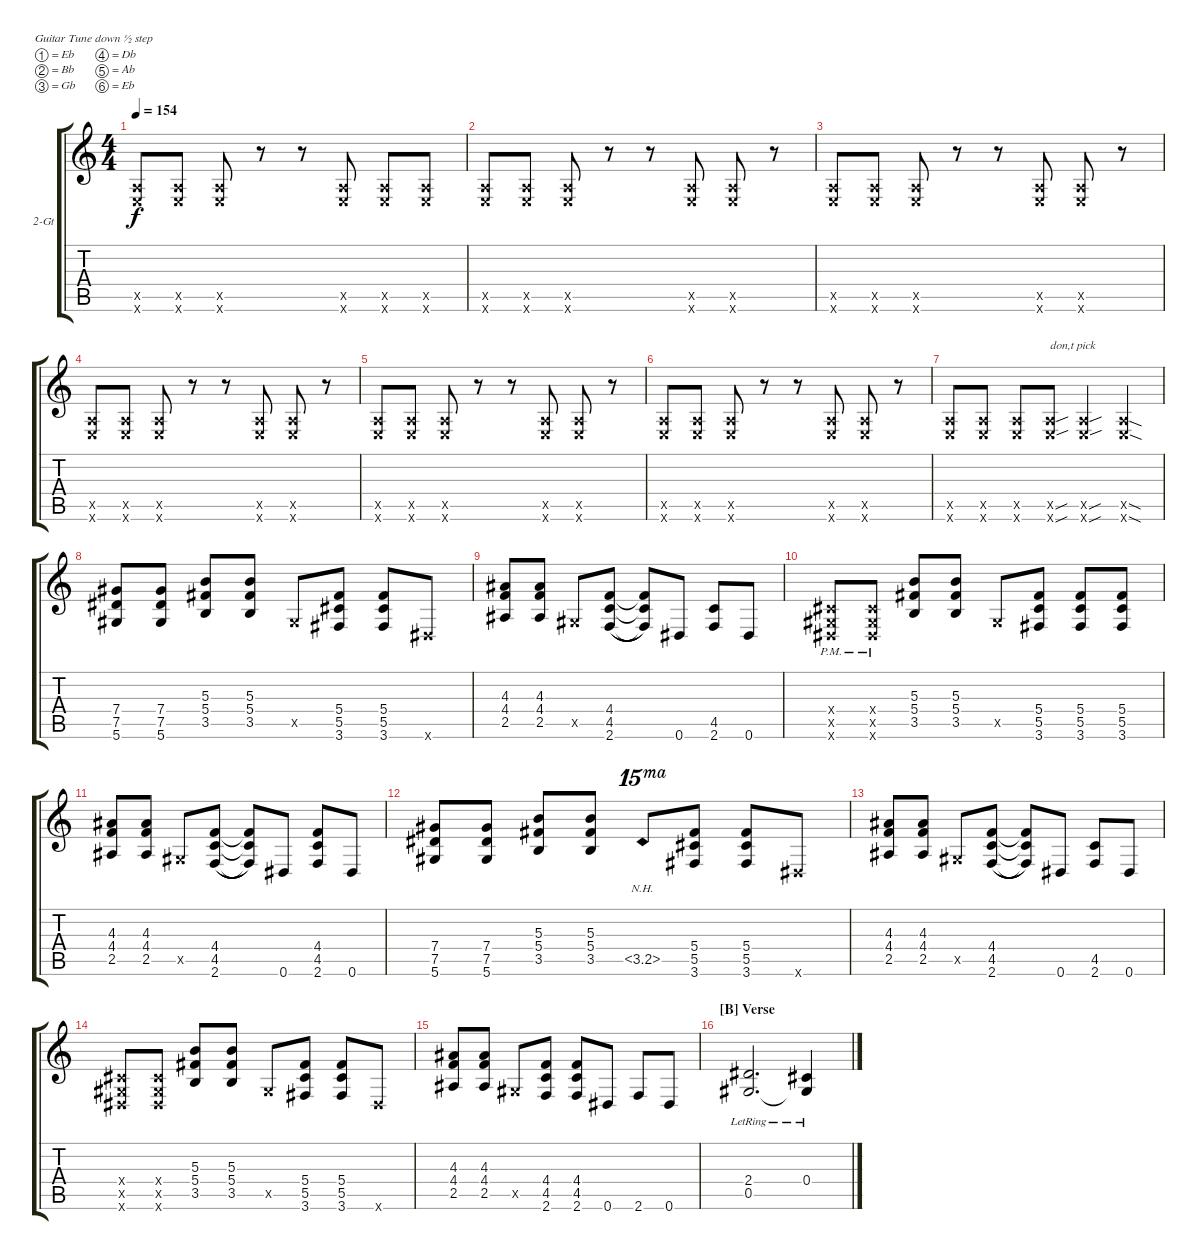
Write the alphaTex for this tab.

\defaultSystemsLayout 4
\bracketExtendMode groupsimilarinstruments
\firstSystemTrackNameOrientation horizontal
\otherSystemsTrackNameOrientation horizontal
\track ("2 Guitar" "2-Gt") {instrument distortionguitar}
\staff {score tabs}
\tuning (Eb4 Bb3 Gb3 Db3 Ab2 Eb2)
\ts (4 4)
\tempo 154
\clef g2
\scale
1.03909
\ks c
(1.6{x} 1.5{x}).8{dy f} (1.6{x} 1.5{x}).8 (1.6{x} 1.5{x}).8 r.8 r.8 (1.6{x} 1.5{x}).8 (1.6{x} 1.5{x}).8 (1.6{x} 1.5{x}).8 |
\scale
0.960908 (1.6{x} 1.5{x}).8 (1.6{x} 1.5{x}).8 (1.6{x} 1.5{x}).8 r.8 r.8 (1.6{x} 1.5{x}).8 (1.6{x} 1.5{x}).8 r.8 |
\scale
1.03909 (1.6{x} 1.5{x}).8 (1.6{x} 1.5{x}).8 (1.6{x} 1.5{x}).8 r.8 r.8 (1.6{x} 1.5{x}).8 (1.6{x} 1.5{x}).8 r.8 |
\scale
0.960908 (1.6{x} 1.5{x}).8 (1.6{x} 1.5{x}).8 (1.6{x} 1.5{x}).8 r.8 r.8 (1.6{x} 1.5{x}).8 (1.6{x} 1.5{x}).8 r.8 |
\scale
1.03909 (1.6{x} 1.5{x}).8 (1.6{x} 1.5{x}).8 (1.6{x} 1.5{x}).8 r.8 r.8 (1.6{x} 1.5{x}).8 (1.6{x} 1.5{x}).8 r.8 |
\scale
0.960908 (1.6{x} 1.5{x}).8 (1.6{x} 1.5{x}).8 (1.6{x} 1.5{x}).8 r.8 r.8 (1.6{x} 1.5{x}).8 (1.6{x} 1.5{x}).8 r.8 |
\scale
1.03909 (1.6{x} 1.5{x}).8 (1.6{x} 1.5{x}).8 (1.6{x} 1.5{x}).8 (1.6{sou x} 1.5{sou x}).8{txt "don,t pick"} (1.6{sou x} 1.5{sou x}).4 (1.6{sod x} 1.5{sod x}).4 |
\scale
0.960908 (5.6 7.5 7.4).8 (5.6 7.4 7.5).8 (3.5 5.4 5.3).8 (3.5 5.4 5.3).8 0.5{x}.8 (3.6 5.5 5.4).8 (3.6 5.5 5.4).8 0.6{x}.8 |
\scale
1.03909 (2.5 4.4 4.3).8 (2.5 4.4 4.3).8 0.5{x}.8 (2.6 4.5 4.4).8{legatoorigin} (2.6{t} 4.5{t} 4.4{t}).8 0.6.8 (2.6 4.5).8 0.6.8 |
\scale
0.960908 (0.6{pm x} 0.5{pm x} 0.4{pm x}).8 (0.6{pm x} 0.5{pm x} 0.4{pm x}).8 (3.5 5.4 5.3).8 (3.5 5.4 5.3).8 0.5{x}.8 (3.6 5.5 5.4).8 (3.6 5.5 5.4).8 (3.6 5.5 5.4).8 |
\scale
1.03909 (2.5 4.4 4.3).8 (2.5 4.4 4.3).8 0.5{x}.8 (2.6 4.4 4.5).8{legatoorigin} (2.6{t} 4.5{t} 4.4{t}).8 0.6.8 (2.6 4.5 4.4).8 0.6.8 |
\scale
0.960908 (5.6 7.5 7.4).8 (5.6 7.5 7.4).8 (3.5 5.4 5.3).8 (3.5 5.4 5.3).8 3.5{nh}.8{ot 15ma} (3.6 5.5 5.4).8 (3.6 5.5 5.4).8 0.6{x}.8 |
\scale
1.03909 (2.5 4.4 4.3).8 (2.5 4.4 4.3).8 0.5{x}.8 (2.6 4.5 4.4).8{legatoorigin} (2.6{t} 4.5{t} 4.4{t}).8 0.6.8 (2.6 4.5).8 0.6.8 |
\scale
0.960908 (0.6{x} 0.5{x} 0.4{x}).8 (0.6{x} 0.5{x} 0.4{x}).8 (3.5 5.4 5.3).8 (3.5 5.4 5.3).8 0.5{x}.8 (3.6 5.5 5.4).8 (3.6 5.5 5.4).8 0.6{x}.8 |
\scale
1.03909 (2.5 4.4 4.3).8 (2.5 4.4 4.3).8 0.5{x}.8 (2.6 4.5 4.4).8 (2.6 4.5 4.4).8 0.6.8 2.6.8 0.6.8 |
\section ("B" "Verse")
\scale
0.960908 (0.5{lr} 2.4{lr}).2{d} (0.5{lr t} 0.4{lr}).4
